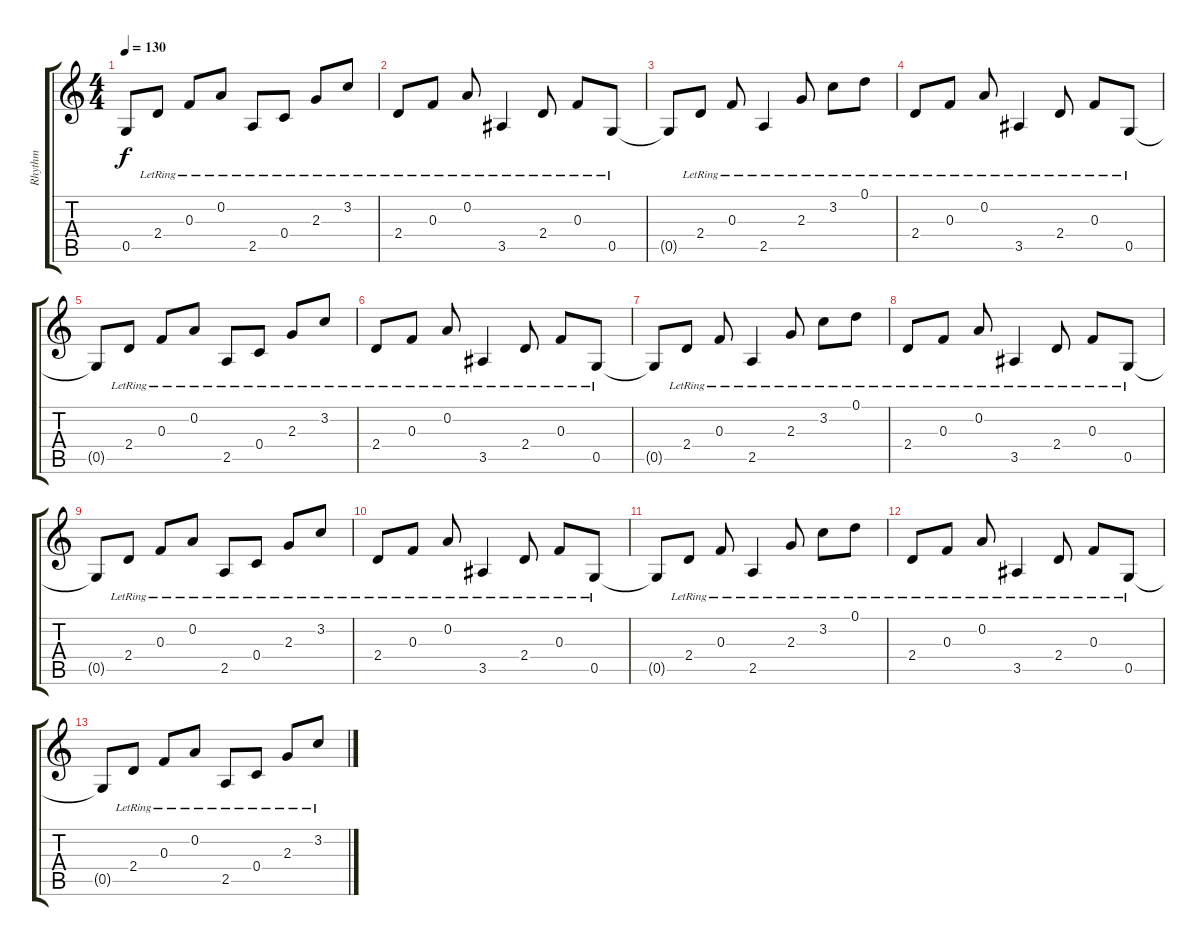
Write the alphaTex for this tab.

\track ("Rhythm" "Rhythm") {instrument distortionguitar}
\staff {score tabs}
\tuning (D4 A3 F3 C3 G2 D2) {hide}
\ts (4 4)
\tempo 130
\clef g2
\ks c
0.5{t}.8{dy f} 2.4{lr}.8 0.3{lr}.8 0.2{lr}.8 2.5{lr}.8 0.4{lr}.8 2.3{lr}.8 3.2{lr}.8 |
2.4{lr}.8 0.3{lr}.8 0.2{lr}.8 3.5{lr}.4 2.4{lr}.8 0.3{lr}.8 0.5{lr}.8 |
0.5{t}.8 2.4{lr}.8 0.3{lr}.8 2.5{lr}.4 2.3{lr}.8 3.2{lr}.8 0.1{lr}.8 |
2.4{lr}.8 0.3{lr}.8 0.2{lr}.8 3.5{lr}.4 2.4{lr}.8 0.3{lr}.8 0.5{lr}.8 |
0.5{t}.8 2.4{lr}.8 0.3{lr}.8 0.2{lr}.8 2.5{lr}.8 0.4{lr}.8 2.3{lr}.8 3.2{lr}.8 |
2.4{lr}.8 0.3{lr}.8 0.2{lr}.8 3.5{lr}.4 2.4{lr}.8 0.3{lr}.8 0.5{lr}.8 |
0.5{t}.8 2.4{lr}.8 0.3{lr}.8 2.5{lr}.4 2.3{lr}.8 3.2{lr}.8 0.1{lr}.8 |
2.4{lr}.8 0.3{lr}.8 0.2{lr}.8 3.5{lr}.4 2.4{lr}.8 0.3{lr}.8 0.5{lr}.8 |
0.5{t}.8 2.4{lr}.8 0.3{lr}.8 0.2{lr}.8 2.5{lr}.8 0.4{lr}.8 2.3{lr}.8 3.2{lr}.8 |
2.4{lr}.8 0.3{lr}.8 0.2{lr}.8 3.5{lr}.4 2.4{lr}.8 0.3{lr}.8 0.5{lr}.8 |
0.5{t}.8 2.4{lr}.8 0.3{lr}.8 2.5{lr}.4 2.3{lr}.8 3.2{lr}.8 0.1{lr}.8 |
2.4{lr}.8 0.3{lr}.8 0.2{lr}.8 3.5{lr}.4 2.4{lr}.8 0.3{lr}.8 0.5{lr}.8 |
0.5{t}.8 2.4{lr}.8 0.3{lr}.8 0.2{lr}.8 2.5{lr}.8 0.4{lr}.8 2.3{lr}.8 3.2{lr}.8
